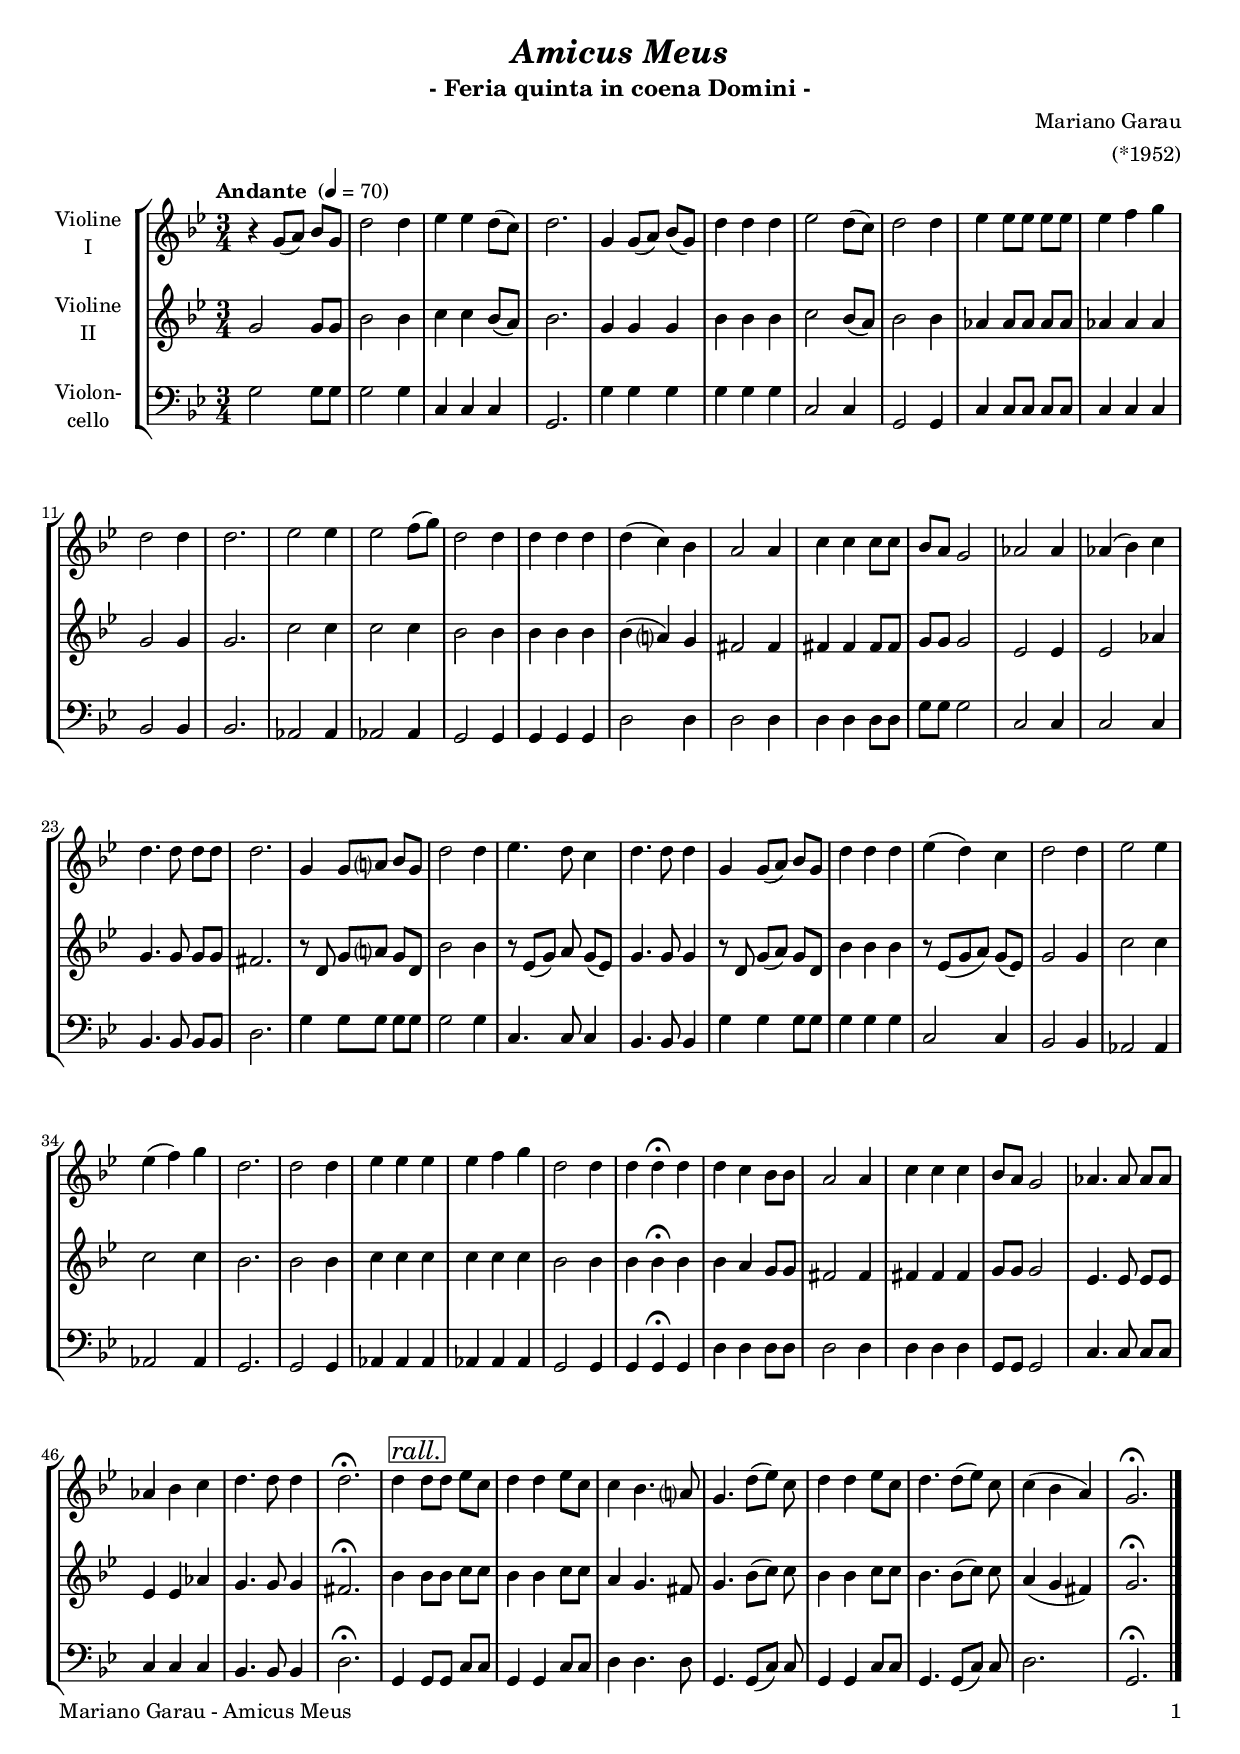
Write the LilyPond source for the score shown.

\version "2.20.2"
\include "deutsch.ly"

#(set-global-staff-size 18)

\header {
  title     = \markup \bold \italic "Amicus Meus"
  subtitle  = "- Feria quinta in coena Domini -"
  composer  = "Mariano Garau"
  arranger  = "(*1952)"
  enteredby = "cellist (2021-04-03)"
%  piece     = ""
}


voiceconsts = {
  \key g \minor
  \time 3/4
  \clef "treble"
%  \numericTimeSignature
  \compressEmptyMeasures
  % Set default beaming for all staves
  \set Timing.beamExceptions = #'()
  \set Timing.baseMoment     = #(ly:make-moment 1 4)
  \set Timing.beatStructure  = #'(1 1 1)
  \tempo "Andante " 4=70
}

micl = "clarinet"
mifl = "flute"
miob = "oboe"
mifh = "french horn"
misx = "tenor sax"
mist = "string ensemble 1"
mivl = "violin"
miba = "cello"

boxa = { \bar "||" \mark \markup \box \italic "A" }
boxb = { \bar "||" \mark \markup \box \italic "B" }
boxc = { \bar "||" \mark \markup \box \italic "C" }
boxd = { \bar "||" \mark \markup \box \italic "D" }

gcod = \mark \markup \musicglyph "scripts.coda"
gseg = \mark \markup \musicglyph "scripts.segno"
mori = { \breathe \mark \markup \box \italic "molto rit." }
rall = \mark \markup \box \italic "rall."
rit  = \mark \markup \box \italic "rit."
simi = \markup \italic "simile"
toco = \mark \markup { \lower #1 "al Coda " { \musicglyph #"scripts.coda"} }

va = \relative c'' {
  \voiceconsts

  r4 g8( a) b g
  d'2 d4
  es es d8( c)
  d2.

  g,4 g8( a) b( g)
  d'4 d d
  es2 d8( c)
  d2 d4

  es es8 es es es
  es4 f g
  d2 d4
  d2.

  es2 es4
  es2 f8( g)
  d2 d4
  d d d

  d( c) b
  a2 a4
  c c c8 c
  b a g2

  as as4
  as( b) c
  d4. d8 d d
  d2.

  g,4 g8 a? b g
  d'2 d4
  es4. d8 c4
  d4. d8 d4

  g, g8( a) b g
  d'4 d d
  es( d) c
  d2 d4

  es2 es4
  es( f) g
  d2.
  d2 d4

  es es es
  es f g
  d2 d4
  d d\fermata d

  d c b8 b
  a2 a4
  c c c
  b8 a g2

  as4. as8 as as
  as4 b c
  d4. d8 d4
  d2.\fermata

  d4 \rall d8 d es c
  d4 d es8 c
  c4 b4. a?8
  g4. d'8([ es]) c

  d4 d es8 c
  d4. d8([ es]) c
  c4( b a)
  g2.\fermata \bar "|."
}

vb = \relative c'' {
  \voiceconsts

  g2 g8 g
  b2 b4
  c c b8( a)
  b2.

  g4 g g
  b b b
  c2 b8( a)
  b2 b4

  as4 as8 as as as
  as4 as as
  g2 g4
  g2.

  c2 c4
  c2 c4
  b2 b4
  b b b

  b( a?) g
  fis2 fis4
  fis fis fis8 fis
  g g g2

  es es4
  es2 as4
  g4. g8 g g
  fis2.

  r8 d g a? g d
  b'2 b4
  r8 es,([ g]) a g( es)
  g4. g8 g4

  r8 d g( a) g d
  b'4 b b
  r8 es,([ g a]) g( es)
  g2 g4

  c2 c4
  c2 c4
  b2.
  b2 b4

  c c c
  c c c
  b2 b4
  b b\fermata b

  b a g8 g
  fis2 fis4
  fis fis fis
  g8 g g2

  es4. es8 es es
  es4 es as
  g4. g8 g4
  fis2.\fermata

  b4 \rall b8 b c c
  b4 b c8 c
  a4 g4. fis8
  g4. b8([ c]) c

  b4 b c8 c
  b4. b8([ c]) c
  a4( g fis)
  g2.\fermata \bar "|."
}

vc = \relative c' {
  \voiceconsts
  \clef "bass"

  g2 g8 g
  g2 g4
  c, c c
  g2.

  g'4 g g
  g g g
  c,2 c4
  g2 g4

  c c8 c c c
  c4 c c
  b2 b4
  b2.

  as2 as4
  as2 as4
  g2 g4
  g g g

  d'2 d4
  d2 d4
  d d d8 d
  g g g2

  c, c4
  c2 c4
  b4. b8 b b
  d2.

  g4 g8 g g g
  g2 g4
  c,4. c8 c4
  b4. b8 b4

  g' g g8 g
  g4 g g
  c,2 c4
  b2 b4

  as2 as4
  as2 as4
  g2.
  g2 g4

  as as as
  as as as
  g2 g4
  g g\fermata g

  d' d d8 d
  d2 d4
  d d d
  g,8 g g2

  c4. c8 c c
  c4 c c
  b4. b8 b4
  d2.\fermata

  g,4 \rall g8 g c c
  g4 g c8 c
  d4 d4. d8
  g,4. g8([ c]) c

  g4 g c8 c
  g4. g8([ c]) c
  d2.
  g,\fermata \bar "|."
}


music = \new StaffGroup <<
      \new Staff {
	\set Staff.midiInstrument = \mivl
	\set Staff.instrumentName = \markup \center-column { "Violine" "I" }
	\transpose g g { \va }
      }

      \new Staff {
	\set Staff.midiInstrument = \mivl
	\set Staff.instrumentName = \markup \center-column { "Violine" "II" }
	\transpose g g { \vb }
      }

      \new Staff {
	\set Staff.midiInstrument = \miba
	\set Staff.instrumentName = \markup \center-column { "Violon-" "cello" }
	\transpose g g { \vc }
      }
>>

\book {
   \paper {
    print-page-number = ##t
    print-first-page-number = ##t
    ragged-last-bottom = ##f
    oddHeaderMarkup = \markup \null
    evenHeaderMarkup = \markup \null
    oddFooterMarkup = \markup {
      \fill-line {
        \on-the-fly #print-page-number-check-first
        "Mariano Garau - Amicus Meus" \fromproperty #'page:page-number-string
      }
    }
    evenFooterMarkup = \oddFooterMarkup
  } \score {
    \music
    \layout {}
  }

  \score {
    \unfoldRepeats \music

    \midi {
      \context {
        \Score
      }
    }
  }
}